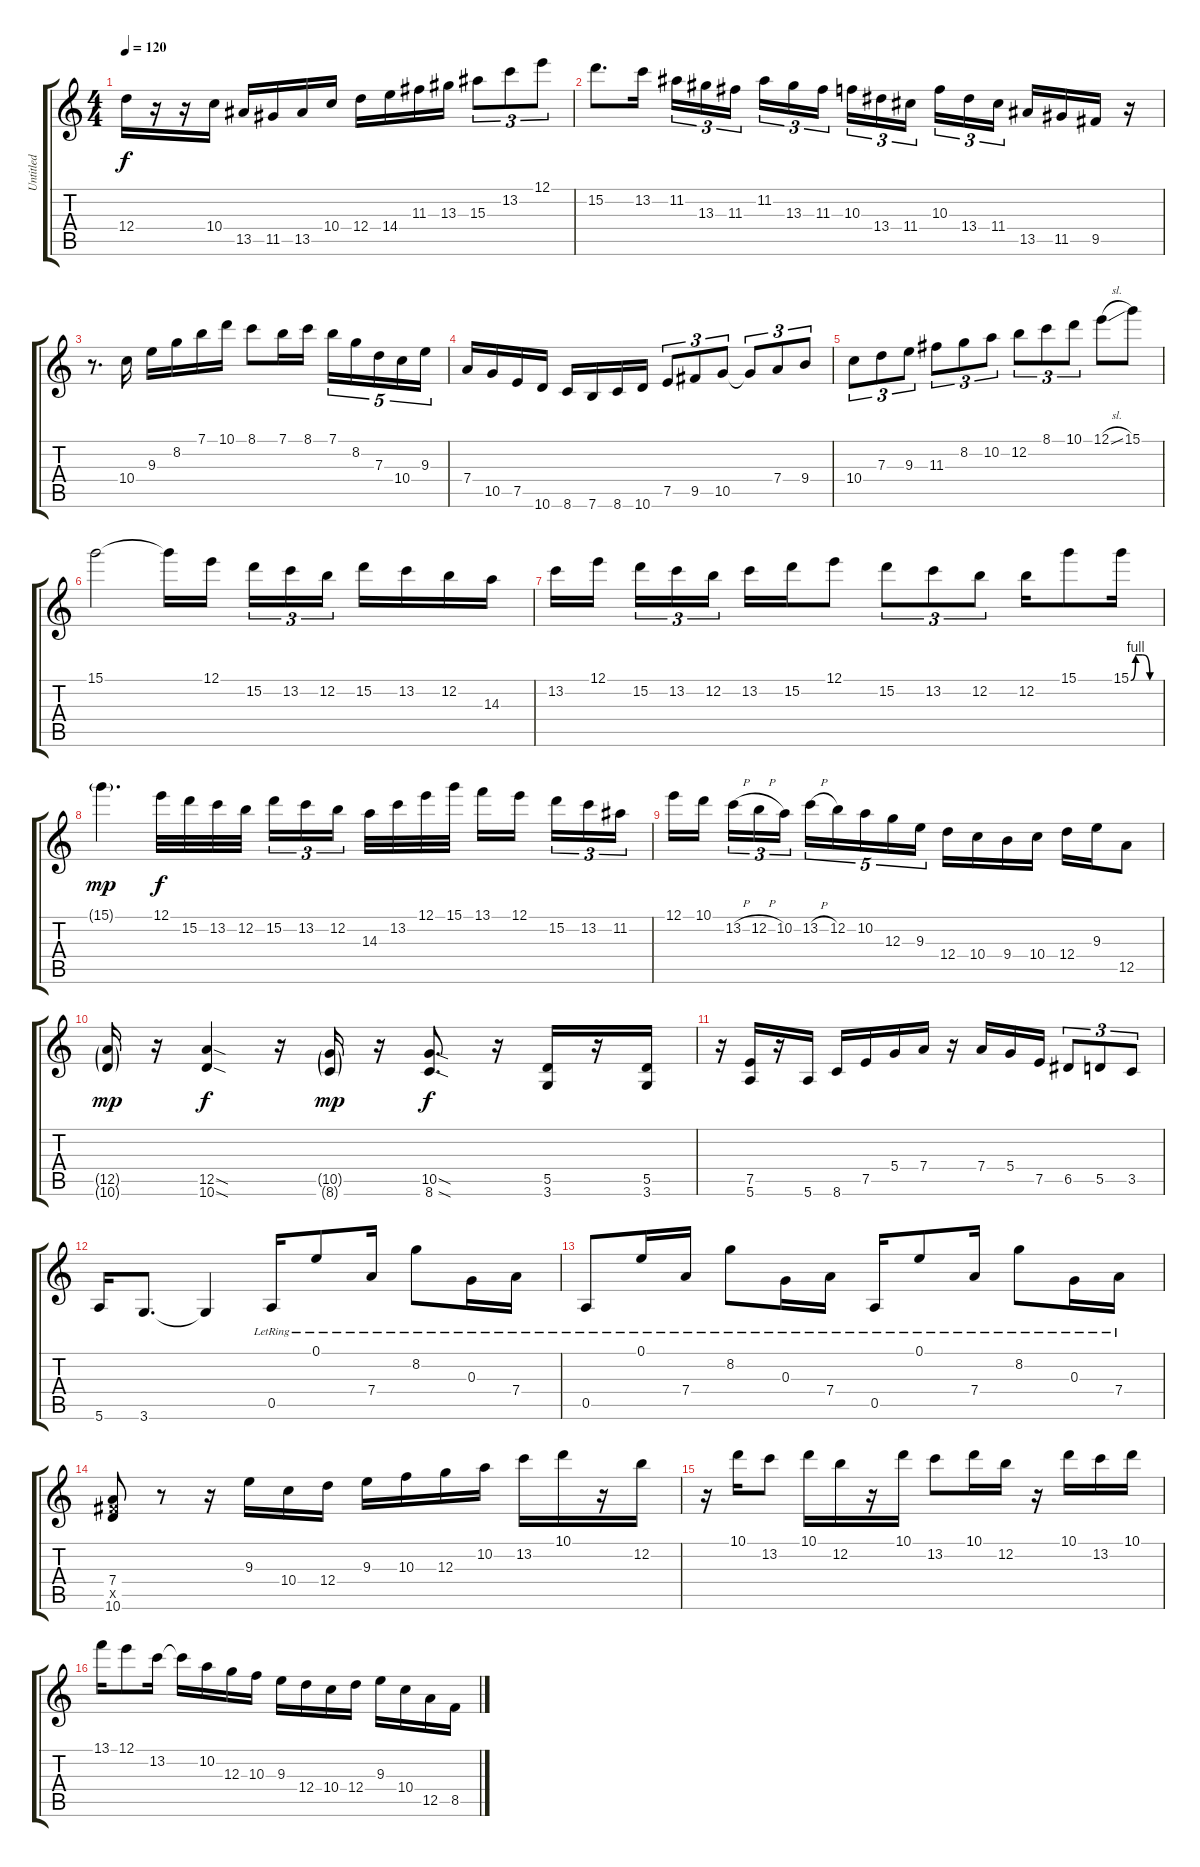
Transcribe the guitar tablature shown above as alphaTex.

\track ("Untitled" "Untitled") {instrument acousticguitarnylon}
\staff {score tabs}
\tuning (E4 B3 G3 D3 A2 E2) {hide}
\ts (4 4)
\tempo 120
\clef g2
\ks c
12.4.16{dy f} r.16 r.16 10.4.16 13.5.16 11.5.16 13.5.16 10.4.16 12.4.16 14.4.16 11.3.16 13.3.16 15.3.8{tu (3 2)} 13.2.8{tu (3 2)} 12.1.8{tu (3 2)} |
15.2.8{d} 13.2.16 11.2.16{tu (3 2)} 13.3.16{tu (3 2)} 11.3.16{tu (3 2) beam splitsecondary} 11.2.16{tu (3 2)} 13.3.16{tu (3 2)} 11.3.16{tu (3 2)} 10.3.16{tu (3 2)} 13.4.16{tu (3 2)} 11.4.16{tu (3 2) beam splitsecondary} 10.3.16{tu (3 2)} 13.4.16{tu (3 2)} 11.4.16{tu (3 2)} 13.5.16 11.5.16 9.5.16 r.16 |
r.8{d} 10.4.16 9.3.16 8.2.16 7.1.16 10.1.16 8.1.8 7.1.16 8.1.16 7.1.16{tu (5 4)} 8.2.16{tu (5 4)} 7.3.16{tu (5 4)} 10.4.16{tu (5 4)} 9.3.16{tu (5 4)} |
7.4.16 10.5.16 7.5.16 10.6.16 8.6.16 7.6.16 8.6.16 10.6.16 7.5.8{tu (3 2)} 9.5.8{tu (3 2)} 10.5.8{tu (3 2)} 10.5{t}.8{tu (3 2)} 7.4.8{tu (3 2)} 9.4.8{tu (3 2)} |
10.4.8{tu (3 2)} 7.3.8{tu (3 2)} 9.3.8{tu (3 2)} 11.3.8{tu (3 2)} 8.2.8{tu (3 2)} 10.2.8{tu (3 2)} 12.2.8{tu (3 2)} 8.1.8{tu (3 2)} 10.1.8{tu (3 2)} 12.1{sl}.8 15.1.8 |
15.1.2 15.1{t}.16 12.1.16{beam splitsecondary} 15.2.16{tu (3 2)} 13.2.16{tu (3 2)} 12.2.16{tu (3 2)} 15.2.16 13.2.16 12.2.16 14.3.16 |
13.2.16 12.1.16{beam splitsecondary} 15.2.16{tu (3 2)} 13.2.16{tu (3 2)} 12.2.16{tu (3 2)} 13.2.16 15.2.16 12.1.8 15.2.8{tu (3 2)} 13.2.8{tu (3 2)} 12.2.8{tu (3 2)} 12.2.16 15.1.8 15.1{be (custom 0 0 10 4 25 4 40 0 60 0)}.16 |
15.1{g}.4{d dy mp} 12.1.32{dy f} 15.2.32 13.2.32 12.2.32 15.2.16{tu (3 2)} 13.2.16{tu (3 2)} 12.2.16{tu (3 2) beam splitsecondary} 14.3.32 13.2.32 12.1.32 15.1.32 13.1.16 12.1.16{beam splitsecondary} 15.2.16{tu (3 2)} 13.2.16{tu (3 2)} 11.2.16{tu (3 2)} |
12.1.16 10.1.16{beam splitsecondary} 13.2{h}.16{tu (3 2)} 12.2{h}.16{tu (3 2)} 10.2.16{tu (3 2)} 13.2{h}.16{tu (5 4)} 12.2.16{tu (5 4)} 10.2.16{tu (5 4)} 12.3.16{tu (5 4)} 9.3.16{tu (5 4)} 12.4.16 10.4.16 9.4.16 10.4.16 12.4.16 9.3.16 12.5.8 |
(12.5{g} 10.6{g}).16{dy mp} r.16 (12.5{sod} 10.6{sod}).4{dy f} r.16 (10.5{g} 8.6{g}).16{dy mp} r.16 (10.5{sod} 8.6{sod}).8{d dy f} r.16 (5.5 3.6).16 r.16 (5.5 3.6).16 |
r.16 (7.5 5.6).16 r.16 5.6.16 8.6.16 7.5.16 5.4.16 7.4.16 r.16 7.4.16 5.4.16 7.5.16 6.5.8{tu (3 2)} 5.5.8{tu (3 2)} 3.5.8{tu (3 2)} |
5.6.16 3.6.8{d} 3.6{t}.4 0.5{lr}.16 0.1{lr}.8 7.4{lr}.16 8.2{lr}.8 0.3{lr}.16 7.4{lr}.16 |
0.5{lr}.8 0.1{lr}.16 7.4{lr}.16 8.2{lr}.8 0.3{lr}.16 7.4{lr}.16 0.5{lr}.16 0.1{lr}.8 7.4{lr}.16 8.2{lr}.8 0.3{lr}.16 7.4{lr}.16 |
(7.4 9.5{x} 10.6).8 r.8 r.16 9.3.16 10.4.16 12.4.16 9.3.16 10.3.16 12.3.16 10.2.16 13.2.16 10.1.16 r.16 12.2.16 |
r.16 10.1.16 13.2.8 10.1.16 12.2.16 r.16 10.1.16 13.2.8 10.1.16 12.2.16 r.16 10.1.16 13.2.16 10.1.16 |
13.1.16 12.1.8 13.2.16 13.2{t}.16 10.2.16 12.3.16 10.3.16 9.3.16 12.4.16 10.4.16 12.4.16 9.3.16 10.4.16 12.5.16 8.5.16
